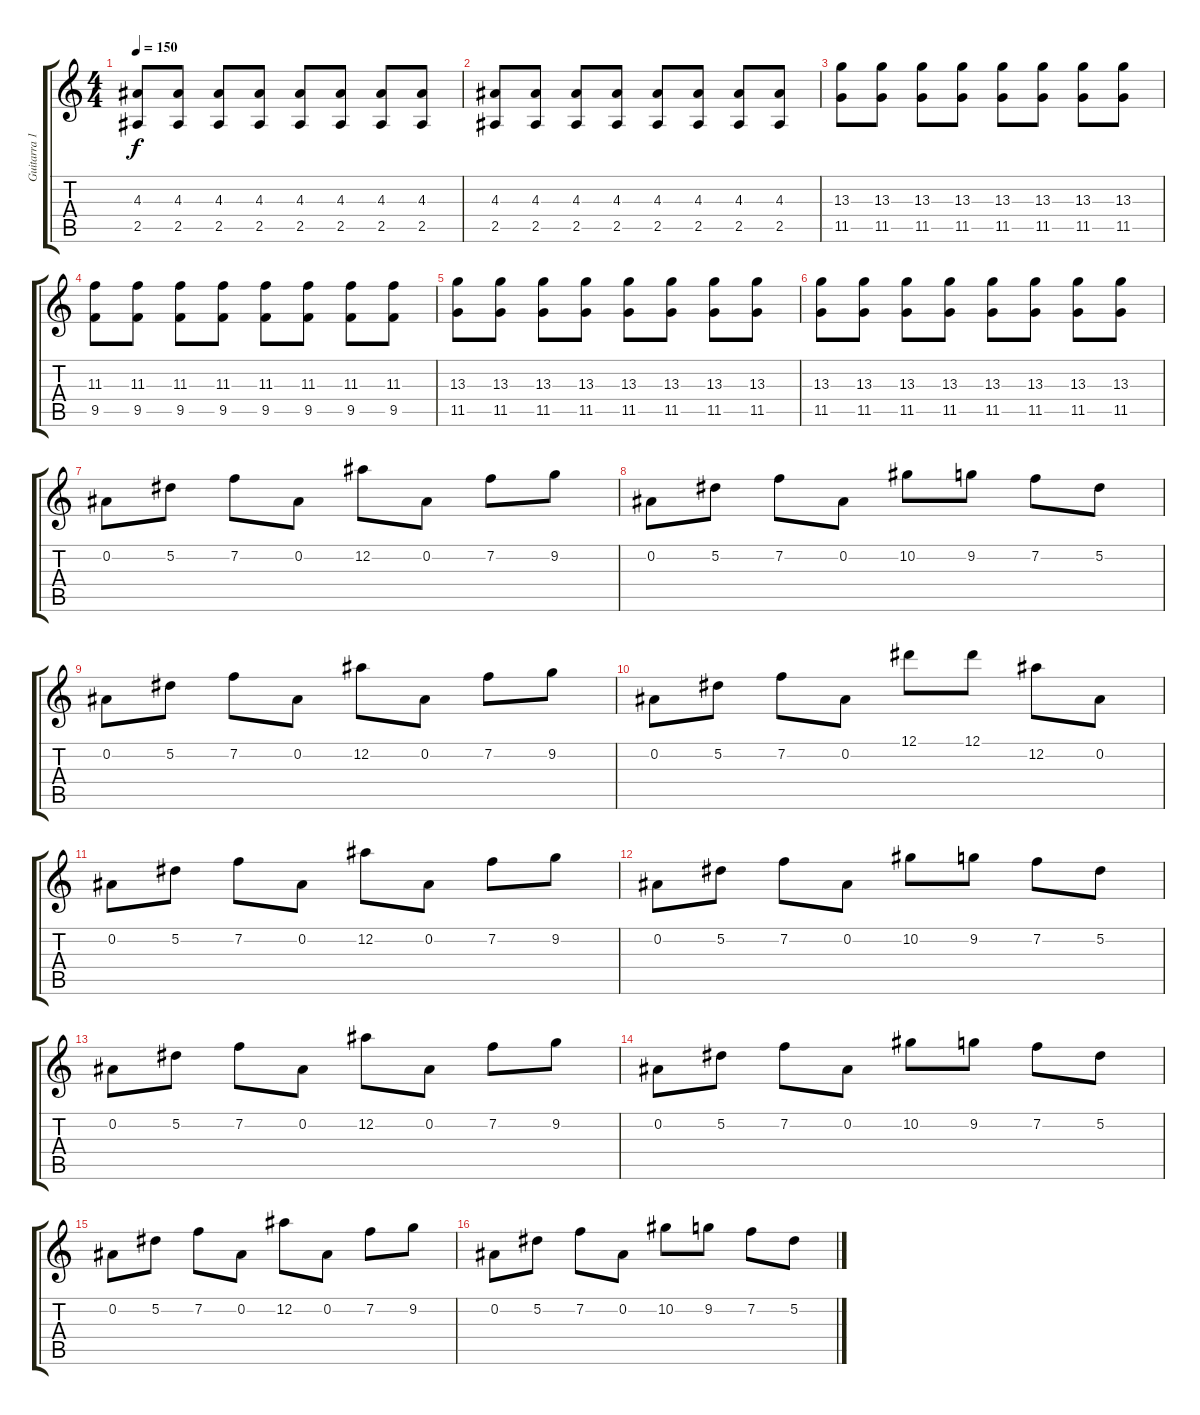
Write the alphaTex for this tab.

\track ("Guitarra 1" "Guitarra 1") {instrument distortionguitar}
\staff {score tabs}
\tuning (Eb4 Bb3 Gb3 Db3 Ab2 Eb2) {hide}
\ts (4 4)
\tempo 150
\clef g2
\ks c
(4.3 2.5).8{dy f} (4.3 2.5).8 (4.3 2.5).8 (4.3 2.5).8 (4.3 2.5).8 (4.3 2.5).8 (4.3 2.5).8 (4.3 2.5).8 |
(4.3 2.5).8 (4.3 2.5).8 (4.3 2.5).8 (4.3 2.5).8 (4.3 2.5).8 (4.3 2.5).8 (4.3 2.5).8 (4.3 2.5).8 |
(13.3 11.5).8{volume 12} (13.3 11.5).8 (13.3 11.5).8 (13.3 11.5).8 (13.3 11.5).8 (13.3 11.5).8 (13.3 11.5).8 (13.3 11.5).8 |
(11.3 9.5).8 (11.3 9.5).8 (11.3 9.5).8 (11.3 9.5).8 (11.3 9.5).8 (11.3 9.5).8 (11.3 9.5).8 (11.3 9.5).8 |
(13.3 11.5).8 (13.3 11.5).8 (13.3 11.5).8 (13.3 11.5).8 (13.3 11.5).8 (13.3 11.5).8 (13.3 11.5).8 (13.3 11.5).8 |
(13.3 11.5).8 (13.3 11.5).8 (13.3 11.5).8 (13.3 11.5).8 (13.3 11.5).8 (13.3 11.5).8 (13.3 11.5).8 (13.3 11.5).8 |
0.2.8{volume 16} 5.2.8 7.2.8 0.2.8 12.2.8 0.2.8 7.2.8 9.2.8 |
0.2.8 5.2.8 7.2.8 0.2.8 10.2.8 9.2.8 7.2.8 5.2.8 |
0.2.8 5.2.8 7.2.8 0.2.8 12.2.8 0.2.8 7.2.8 9.2.8 |
0.2.8 5.2.8 7.2.8 0.2.8 12.1.8 12.1.8 12.2.8 0.2.8 |
0.2.8 5.2.8 7.2.8 0.2.8 12.2.8 0.2.8 7.2.8 9.2.8 |
0.2.8 5.2.8 7.2.8 0.2.8 10.2.8 9.2.8 7.2.8 5.2.8 |
0.2.8 5.2.8 7.2.8 0.2.8 12.2.8 0.2.8 7.2.8 9.2.8 |
0.2.8 5.2.8 7.2.8 0.2.8 10.2.8 9.2.8 7.2.8 5.2.8 |
0.2.8 5.2.8 7.2.8 0.2.8 12.2.8 0.2.8 7.2.8 9.2.8 |
0.2.8 5.2.8 7.2.8 0.2.8 10.2.8 9.2.8 7.2.8 5.2.8
